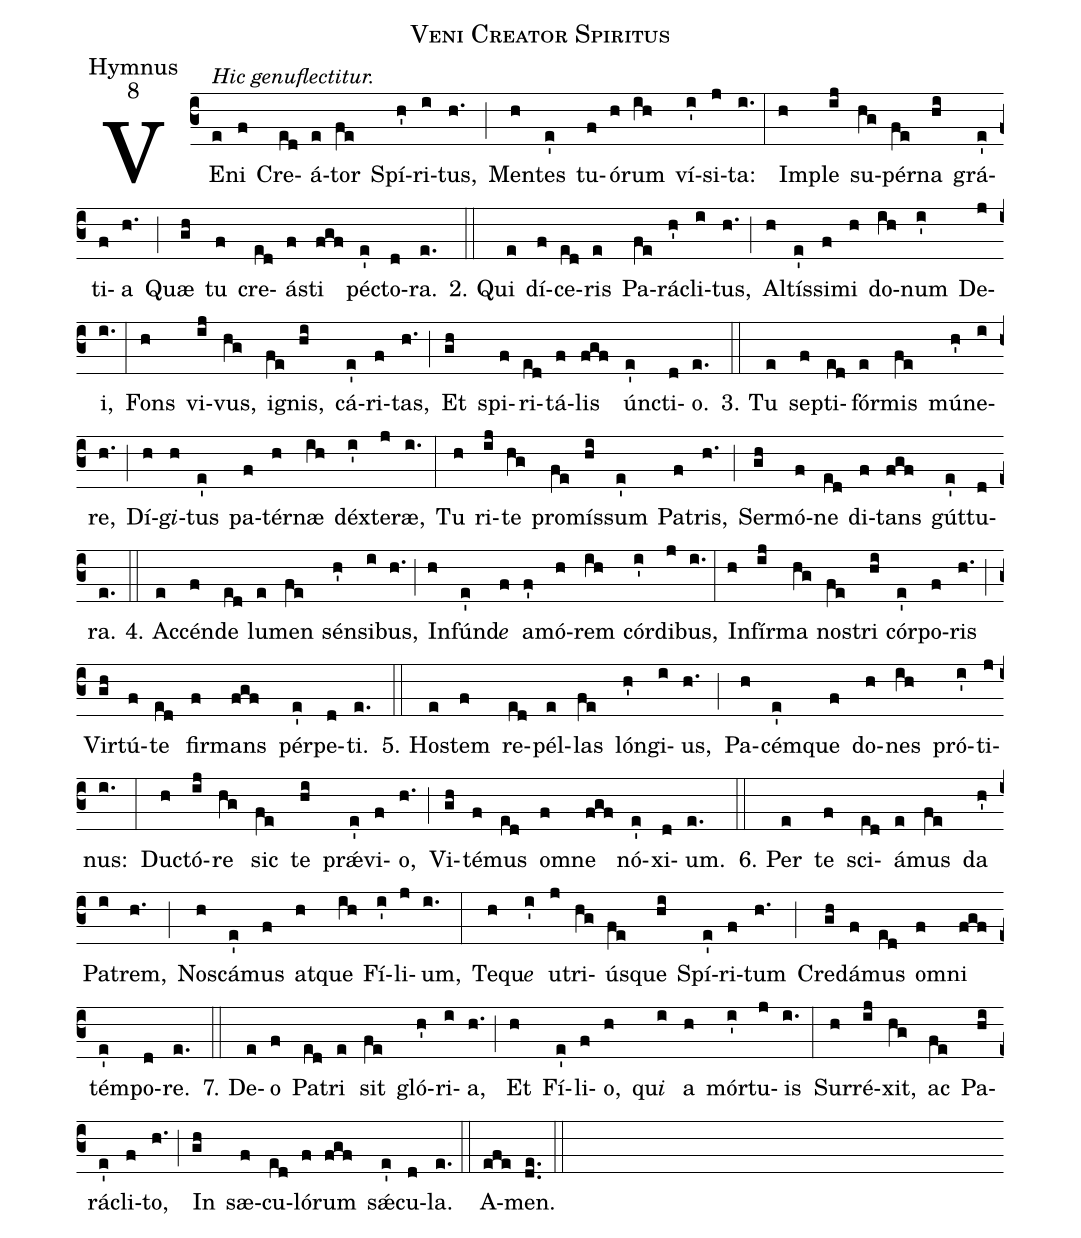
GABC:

name: Veni Creator Spiritus;
office-part: Hymnus;
mode: 8;
%%
(c3) VE(e[alt:Hic genuflectitur.])ni(f) Cre(ed)á(e)tor(fe) Spí(h')ri(i)tus,(h.) (;) Men(h)tes(e') tu(f)ó(h)rum(ih) ví(i')si(j)ta:(i.) (:)
Im(h)ple(ij) su(hg)pér(fe)na(hi) grá(e')ti(f)a(h.) (;) Quæ(gh) tu(f) cre(ed)ás(f)ti(fgf) péc(e')to(d)ra.(e.) (::)
2. Qui(e) dí(f)ce(ed)ris(e) Pa(fe)rá(h')cli(i)tus,(h.) (;) Al(h)tís(e')si(f)mi(h) do(ih)num(i') De(j)i,(i.) (:)
Fons(h) vi(ij)vus,(hg) i(fe)gnis,(hi) cá(e')ri(f)tas,(h.) (;) Et(gh) spi(f)ri(ed)tá(f)lis(fgf) únc(e')ti(d)o.(e.) (::)
3. Tu(e) sep(f)ti(ed)fór(e)mis(fe) mú(h')ne(i)re,(h.) (;) Dí(h)g{<i>i</i>}(h)tus(e') pa(f)tér(h)næ(ih) déx(i')te(j)ræ,(i.) (:)
Tu(h) ri(ij)te(hg) pro(fe)mís(hi)sum(e') Pa(f)tris,(h.) (;) Ser(gh)mó(f)ne(ed) di(f)tans(fgf) gút(e')tu(d)ra.(e.) (::)
4. Ac(e)cén(f)de(ed) lu(e)men(fe) sén(h')si(i)bus,(h.) (;) In(h)fún(e')d{<i>e</i>}(f) a(f')mó(h)rem(ih) cór(i')di(j)bus,(i.) (:)
In(h)fír(ij)ma(hg) nos(fe)tri(hi) cór(e')po(f)ris(h.) (;) Vir(gh)tú(f)te(ed) fir(f)mans(fgf) pér(e')pe(d)ti.(e.) (::)
5. Hos(e)tem(f) re(ed)pél(e)las(fe) lón(h')gi(i)us,(h.) (;) Pa(h)cém(e')que(f) do(h)nes(ih) pró(i')ti(j)nus:(i.) (:)
Duc(h)tó(ij)re(hg) sic(fe) te(hi) prǽ(e')vi(f)o,(h.) (;) Vi(gh)té(f)mus(ed) om(f)ne(fgf) nó(e')xi(d)um.(e.) (::)
6. Per(e) te(f) sci(ed)á(e)mus(fe) da(h') Pa(i)trem,(h.) (;) Nos(h)cá(e')mus(f) at(h)que(ih) Fí(i')li(j)um,(i.) (:)
Te(h)qu{<i>e</i>}(i') u(j)tri(hg)ús(fe)que(hi) Spí(e')ri(f)tum(h.) (;) Cre(gh)dá(f)mus(ed) om(f)ni(fgf) tém(e')po(d)re.(e.) (::)
7. De(e)o(f) Pa(ed)tri(e) sit(fe) gló(h')ri(i)a,(h.) (;) Et(h) Fí(e')li(f)o,(h) qu{<i>i</i>}(i) a(h) mór(i')tu(j)is(i.) (:)
Sur(h)ré(ij)xit,(hg) ac(fe) Pa(hi)rá(e')cli(f)to,(h.) (;) In(gh) sæ(f)cu(ed)ló(f)rum(fgf) sǽ(e')cu(d)la.(e.) (::)
A(efe)men.(de..) (::)
